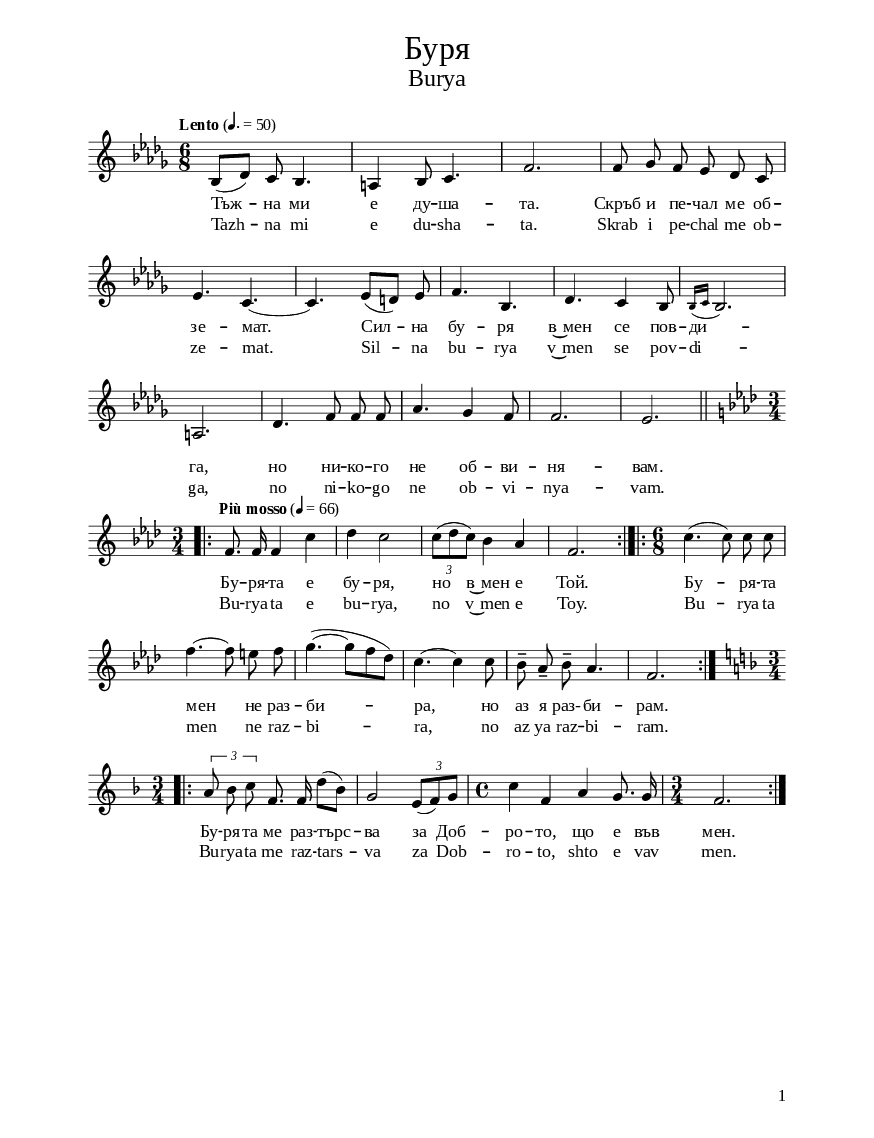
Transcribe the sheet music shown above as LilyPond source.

\version "2.24.1"

\include "include/globals.ily"

\bookpart {
  \label #'ref120
  \tocItem \markup "Буря – Burya"
  \include "include/bookpart-paper.ily"
  \score {
    \include "include/score-layout.ily"

    \new Voice \relative c' {
      \clef treble
      \key bes \minor
      \time 6/8
      \tempoFunc "Lento" 4. "50"
      \autoBeamOff
      bes8 ( [  des8 ) ]  c8  bes4. | a4  bes8 
      \override TextScript.extra-offset = #'(2.5 . 2)
      c4. | f2.  | % 4
      f8  ges8  f8  es8  des8
      c8 \break | % 5
      es4.  c4. ~ | % 6
      c4.  es8 ( [  d8 ) ]  es8 | % 7
      f4.  bes,4. | % 8
      des4.  c4  bes8 | % 9
      \acciaccatura {  bes16[c16] }  bes2.
      \break |
      a2. | % 11
      des4.  f8  f8  f8 | % 12
      as4.  ges4  f8 | % 13
      f2. | \override TextScript.extra-offset = #'(8 . 5.2) es2._\markup {
        \path #0.10 #'((moveto 0 0)
          (lineto 0 2.75)
          (moveto 0.5 0)
          (lineto 0.5 2.75)
          (closepath))
      } 
      \break

      \key f \minor \time 3/4 | % 15

      \bar ".|:" \tempoFunc "            Più mosso" 4 "66" f8.  f16  f4  c'4 | % 16

       des4  c2|  \times 2/3 { c8 ( [ des8  c8 ) ] }
      bes4  as4 |f2. | \bar ":|.|:"  \time 6/8 c'4. ( c8 ) c8  c8 |  \break
      f4. ~  f8  e8  f8 | % 21

      g4. ( ~  g8 [  f8 des8 ) ] | % 22
      c4. ~  c4  c8 | bes8 -- as8 --  bes8 --
      as4. f2. | \bar ":|.|:" \break  \key f \major
      \repeat volta 2 {

        \time 3/4 | % 25

      \tupletUp \times 2/3 { a8  bes8  c8 } f,8.  f16 d'8 [(bes8 )]

       | g2  

           \times 2/3 { e8 [  (f8)  g8 ]}
        | % 27

       \time 4/4 c4  f,4   a4  g8.  g16 | \time 3/4 f2. 
      } 
    
    }

    \addlyrics {
      Тъж -- на ми е ду -- ша -- та.
      Скръб и пе -- чал ме об -- зе --
      мат.  Сил -- на бу -- ря
      в~мен се пов --  ди -- га,
      но ни -- ко -- го не об -- ви -- ня
      -- вам. Бу -- ря -- та е бу -- ря,
      но   в~мен е Той. Бу --
      ря -- та мен  не раз -- би --
      ра,  но аз я "раз-" -- би
      -- рам. Бу -- ря -- та ме раз --
      търс  -- ва "за  Доб" -- ро --
      то, що е във мен.
    }

    \addlyrics {
      Tazh -- na mi e du -- sha -- ta.
      Skrab i pe -- chal me ob -- ze --
      mat.  Sil -- na bu -- rya
      v~men se pov --  di -- ga,
      no ni -- ko -- go ne ob -- vi -- nya
      -- vam. Bu -- rya -- ta e bu -- rya,
      no   v~men e Toy. Bu --
      rya -- ta men  ne raz -- bi --
      ra,  no az ya raz -- bi
      -- ram. Bu -- rya -- ta me raz --
      tars  -- va "za  Dob" -- ro --
      to, shto e vav men.
    }

    \header {
      title = \titleFunc "Буря" "Burya"
    }

    \midi{}

  } % score

\pageBreak


  % include foreign translation(s) of the song
  \version "2.20.0"

\markup \fill-line { \fontsize #6 "Sturm" }
\markup \null
\markup \null
\markup \fontsize #+2.5 {
  \hspace #10
  \override #'(baseline-skip . 2)

  \column {
    \line { " " }
   \line { " " Trauer und Kummer überkommen mich.}

   \line { " " Ein starker Sturm erhebt sich in mir,}

   \line { " "  aber ich klage niemanden an.}

   \line { " " Der Sturm ist ein Sturm, aber Er ist in mir.}

   \line { " " Der Sturm versteht mich nicht,}

 \line { " " ich aber verstehe ihn.}

   \line { " " Der Sturm schüttelt mich durch}

   \line { " " für das Gute, das in mir ist.}


  }
}


} % bookpart
